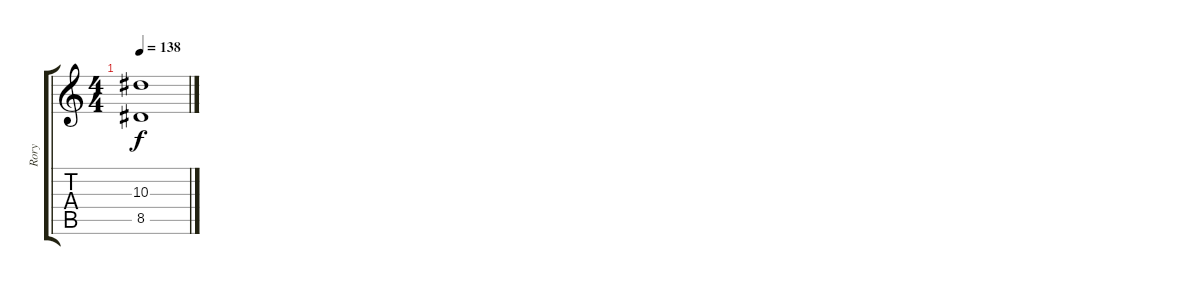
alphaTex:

\track ("Rory" "Rory") {instrument distortionguitar}
\staff {score tabs}
\tuning (D4 A3 F3 C3 G2 C2) {hide}
\ts (4 4)
\tempo 138
\clef g2
\ks c
(10.3 8.5).1{dy f}
